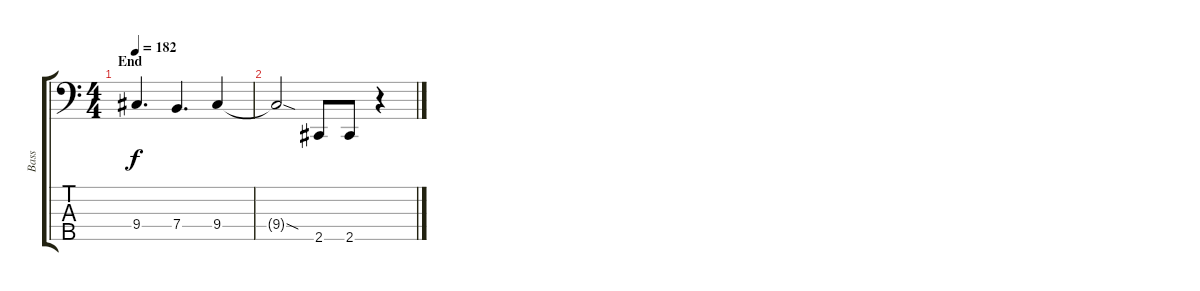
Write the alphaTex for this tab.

\track ("Bass" "Bass") {instrument electricbassfinger}
\staff {score tabs}
\tuning (G2 D2 A1 E1 B0) {hide}
\ts (4 4)
\section ("" "End")
\tempo 182
\clef f4
\ks c
9.4.4{d dy f} 7.4.4{d} 9.4.4 |
9.4{sod t}.2 2.5.8 2.5.8 r.4
